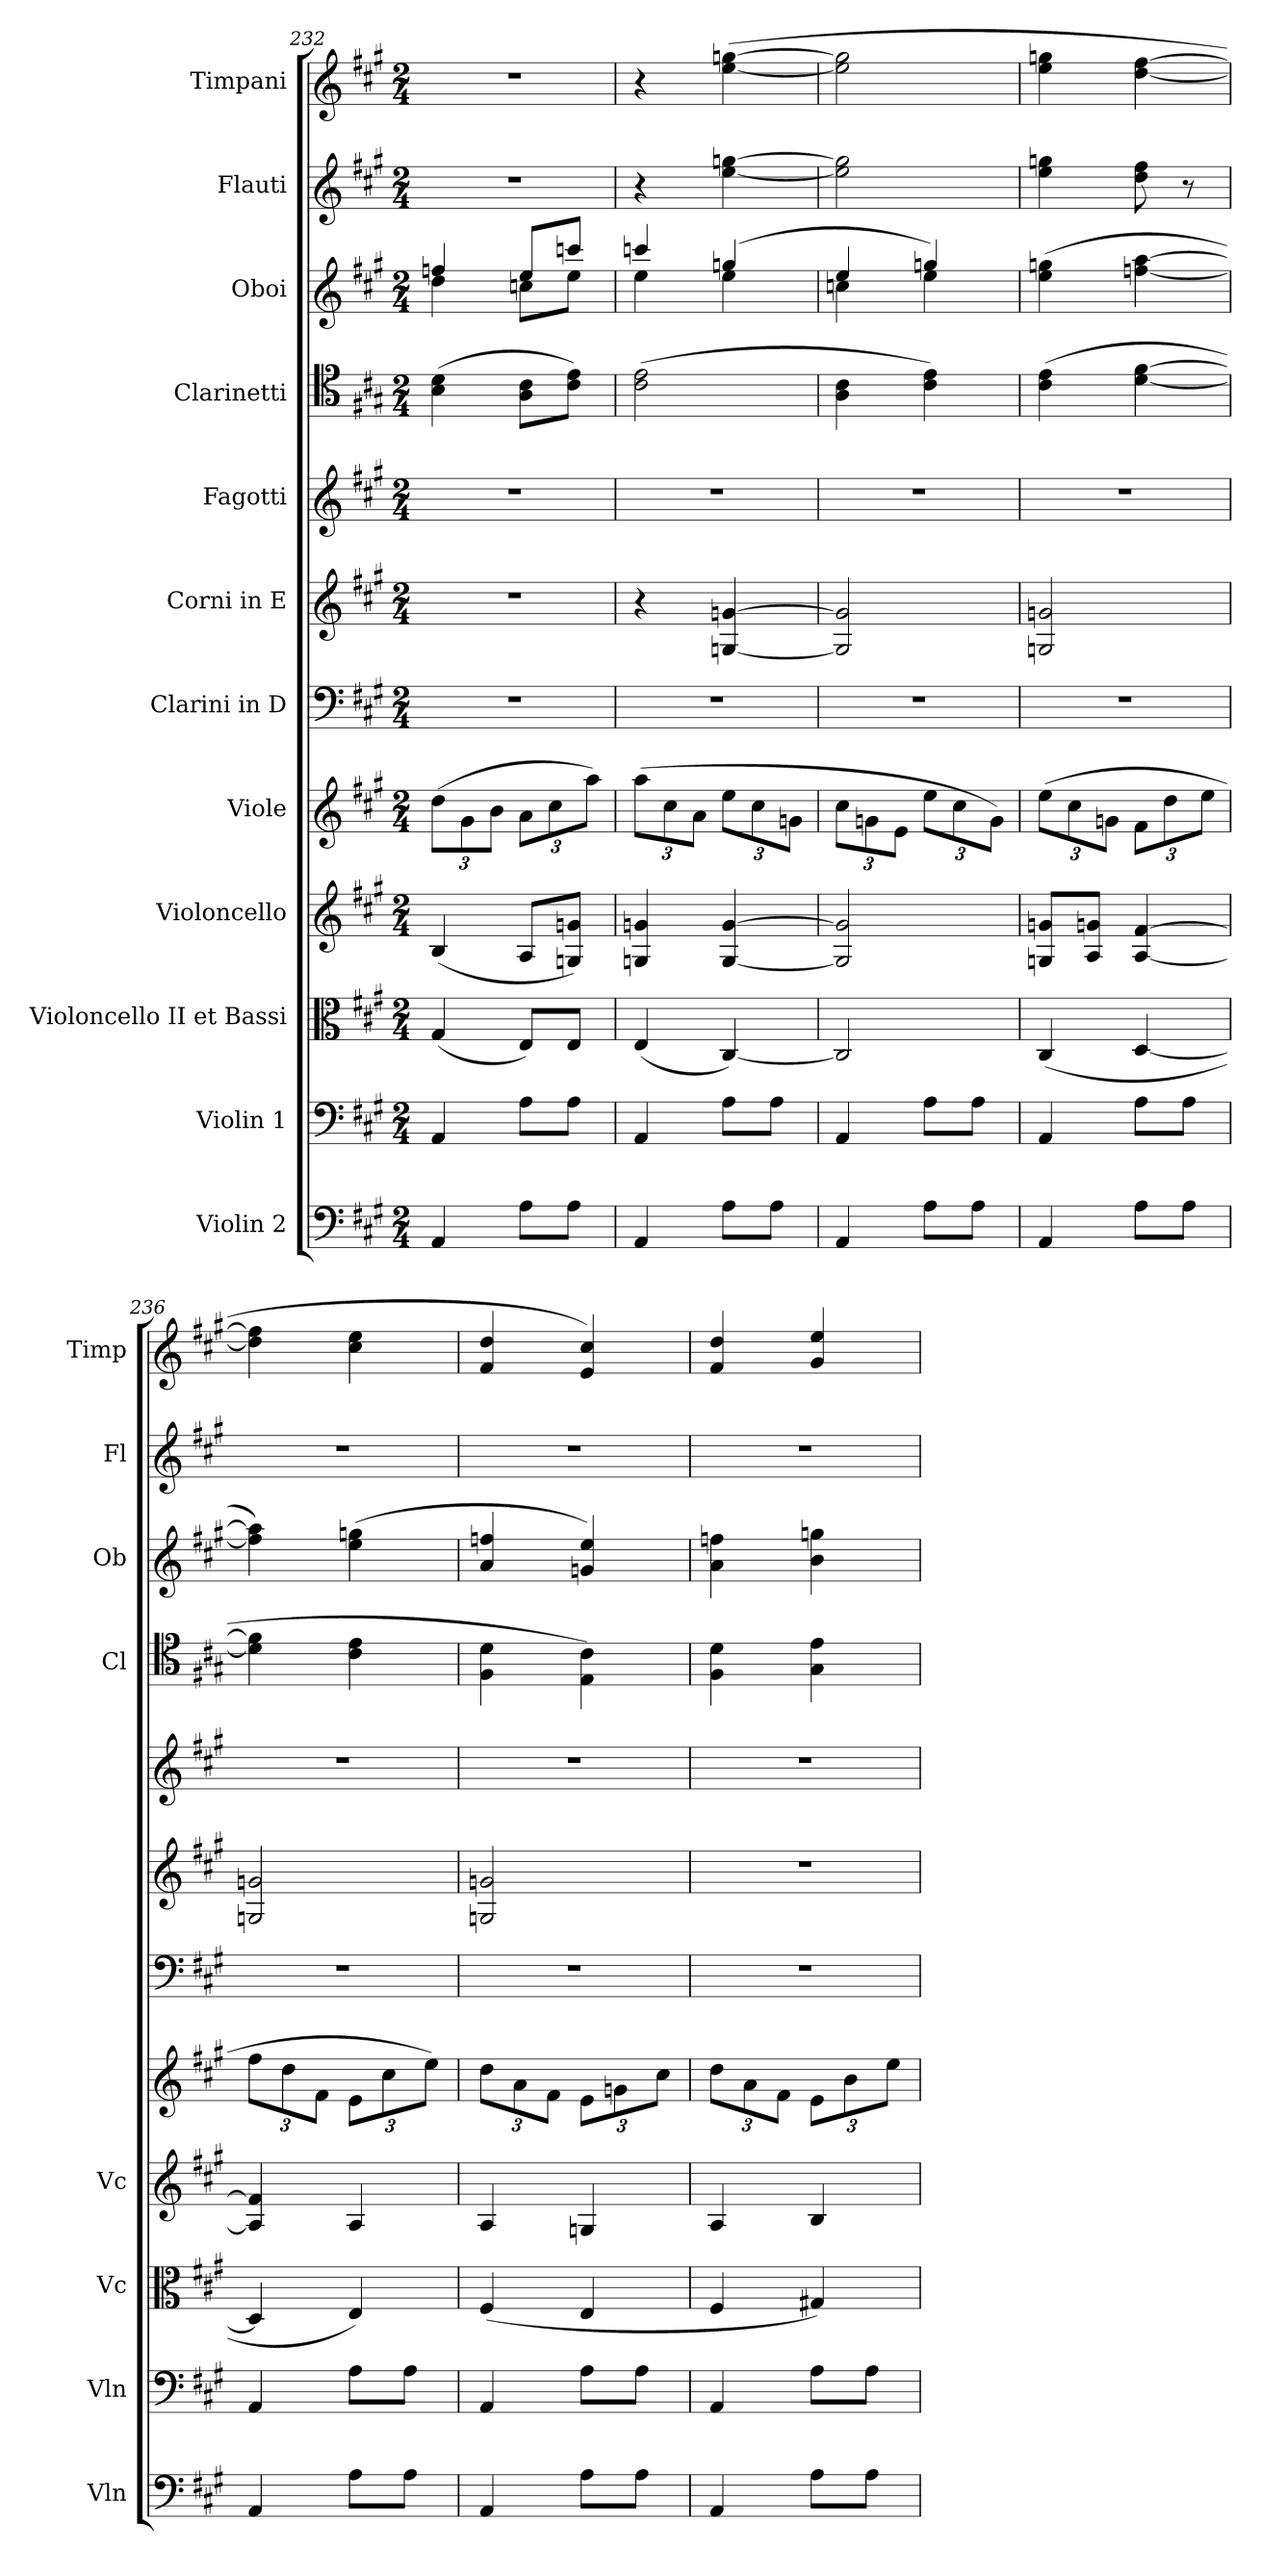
**kern	**kern	**kern	**kern	**kern	**kern	**kern	**dynam	**kern	**kern	**kern	**kern	**dynam	**kern
*part12	*part11	*part10	*part9	*part8	*part7	*part6	*part6	*part5	*part4	*part3	*part2	*part2	*part1
*staff12	*staff11	*staff10	*staff9	*staff8	*staff7	*staff6	*staff6	*staff5	*staff4	*staff3	*staff2	*staff2	*staff1
*I"Violin 2	*I"Violin 1	*I"Violoncello II et Bassi	*I"Violoncello	*I"Viole	*I"Clarini in D	*I"Corni in E	*	*I"Fagotti	*I"Clarinetti	*I"Oboi	*I"Flauti	*	*I"Timpani
*I'Vln	*I'Vln	*I'Vc	*I'Vc	*	*	*	*	*	*I'Cl	*I'Ob	*I'Fl	*	*I'Timp
*clefF4	*clefF4	*clefC3	*clefG2	*clefG2	*clefF4	*clefG2	*	*clefG2	*clefC4	*clefG2	*clefG2	*	*clefG2
*	*	*	*	*	*	*ITrd-1c-2	*	*ITrd5c8	*	*ITrd2c3	*	*	*
*k[f#c#g#]	*k[f#c#g#]	*k[f#c#g#]	*k[f#c#g#]	*k[f#c#g#]	*k[f#c#g#]	*k[f#c#g#d#a#]	*	*k[f#c#g#d#a#e#b#]	*k[f#c#g#]	*k[f#c#g#d#a#e#]	*k[f#c#g#]	*	*k[f#c#g#]
*M2/4	*M2/4	*M2/4	*M2/4	*M2/4	*M2/4	*M2/4	*	*M2/4	*M2/4	*M2/4	*M2/4	*	*M2/4
*	*	*	*	*Xbrackettup	*	*	*	*	*	*	*	*	*
=232	=232	=232	=232	=232	=232	=232	=232	=232	=232	=232	=232	=232	=232
*	*	*	*	*	*	*	*	*	*	*^	*	*	*
4AA/	4AA/	(<4G#/	(<4B/	(>12dd\L	2r	2r	.	2r	(>4B\ 4d\	4dd/	4b\	2r	.	2r
.	.	.	.	12g#\	.	.	.	.	.	.	.	.	.	.
.	.	.	.	12b\J	.	.	.	.	.	.	.	.	.	.
8A\L	8A\L	8E/L)	8A/L	12a\L	.	.	.	.	8A\ 8c#\L	8cc#/L	8a\L	.	.	.
.	.	.	.	12cc#\	.	.	.	.	.	.	.	.	.	.
8A\J	8A\J	8E/J	8Gn/ 8gn/J)	.	.	.	.	.	8c#\ 8e\J)	8aa/J	8cc#\J	.	.	.
.	.	.	.	12aa\J)	.	.	.	.	.	.	.	.	.	.
=233	=233	=233	=233	=233	=233	=233	=233	=233	=233	=233	=233	=233	=233	=233
4AA/	4AA/	(<4E/	4Gn/ 4gn/	(>12aa\L	2r	4r	.	2r	(>2c#\ 2e\	4aa/	4cc#\	4r	.	4r
.	.	.	.	12cc#\	.	.	.	.	.	.	.	.	.	.
.	.	.	.	12a\J	.	.	.	.	.	.	.	.	.	.
!	!	!	!	!	!	!	!LO:DY:b	!	!	!	!	!	!LO:DY:b	!
8A\L	8A\L	[4C#/)	[4G/ [4g/	12ee\L	.	[4A/ [4a/	P	.	.	(>4ee/	4cc#\	[4ee\ [4ggn\	P	(>[4ee\ [4ggn\
.	.	.	.	12cc#\	.	.	.	.	.	.	.	.	.	.
8A\J	8A\J	.	.	.	.	.	.	.	.	.	.	.	.	.
.	.	.	.	12gn\J	.	.	.	.	.	.	.	.	.	.
=234	=234	=234	=234	=234	=234	=234	=234	=234	=234	=234	=234	=234	=234	=234
4AA/	4AA/	2C#/]	2G]/ 2g]/	12cc#\L	2r	2A]/ 2a]/	.	2r	4A\ 4c#\	4cc#/	4a\	2ee]\ 2gg]\	.	2ee]\ 2gg]\
.	.	.	.	12gn\	.	.	.	.	.	.	.	.	.	.
.	.	.	.	12e\J	.	.	.	.	.	.	.	.	.	.
8A\L	8A\L	.	.	12ee\L	.	.	.	.	4c#\ 4e\)	4ee/)	4cc#\	.	.	.
.	.	.	.	12cc#\	.	.	.	.	.	.	.	.	.	.
8A\J	8A\J	.	.	.	.	.	.	.	.	.	.	.	.	.
.	.	.	.	12g\J)	.	.	.	.	.	.	.	.	.	.
*	*	*	*	*	*	*	*	*	*	*v	*v	*	*	*
!!LO:PB:g=z
=235	=235	=235	=235	=235	=235	=235	=235	=235	=235	=235	=235	=235	=235
4AA/	4AA/	(>4C#/	8G/ 8g/L	(>12ee\L	2r	2A/ 2a/	.	2r	(>4c#\ 4e\	(>4cc#\ 4ee\	4ee\ 4gg\	.	4ee\ 4gg\
.	.	.	.	12cc#\	.	.	.	.	.	.	.	.	.
.	.	.	8A/ 8gn/J	.	.	.	.	.	.	.	.	.	.
.	.	.	.	12gn\J	.	.	.	.	.	.	.	.	.
8A\L	8A\L	[4D/	[4A/ [4f#/	12f#\L	.	.	.	.	[4d\ [4f#\	[4dd\ [4ff#\	8dd\ 8ff#\	.	[4dd\ [4ff#\
.	.	.	.	12dd\	.	.	.	.	.	.	.	.	.
8A\J	8A\J	.	.	.	.	.	.	.	.	.	8r	.	.
.	.	.	.	12ee\J	.	.	.	.	.	.	.	.	.
=236	=236	=236	=236	=236	=236	=236	=236	=236	=236	=236	=236	=236	=236
4AA/	4AA/	4D/]	4A]/ 4f#]/	12ff#\L	2r	2A/ 2a/	.	2r	4d]\ 4f#]\	4dd]\ 4ff#]\)	2r	.	4dd]\ 4ff#]\
.	.	.	.	12dd\	.	.	.	.	.	.	.	.	.
.	.	.	.	12f#\J	.	.	.	.	.	.	.	.	.
8A\L	8A\L	4E/)	4A/	12e\L	.	.	.	.	4c#\ 4e\	(>4cc#\ 4ee\	.	.	4cc#\ 4ee\
.	.	.	.	12cc#\	.	.	.	.	.	.	.	.	.
8A\J	8A\J	.	.	.	.	.	.	.	.	.	.	.	.
.	.	.	.	12ee\J)	.	.	.	.	.	.	.	.	.
=237	=237	=237	=237	=237	=237	=237	=237	=237	=237	=237	=237	=237	=237
4AA/	4AA/	(<4F#/	4A/	12dd\L	2r	2A/ 2a/	.	2r	4F#\ 4d\	4f#/ 4dd/	2r	.	4f#/ 4dd/
.	.	.	.	12a\	.	.	.	.	.	.	.	.	.
.	.	.	.	12f#\J	.	.	.	.	.	.	.	.	.
8A\L	8A\L	4E/	4Gn/	12e\L	.	.	.	.	4E\ 4c#\)	4e/ 4cc#/)	.	.	4e/ 4cc#/)
.	.	.	.	12gn\	.	.	.	.	.	.	.	.	.
8A\J	8A\J	.	.	.	.	.	.	.	.	.	.	.	.
.	.	.	.	12cc#\J	.	.	.	.	.	.	.	.	.
=238	=238	=238	=238	=238	=238	=238	=238	=238	=238	=238	=238	=238	=238
4AA/	4AA/	4F#/	4A/	12dd\L	2r	2r	.	2r	4F#\ 4d\	4f#\ 4dd\	2r	.	4f#/ 4dd/
.	.	.	.	12a\	.	.	.	.	.	.	.	.	.
.	.	.	.	12f#\J	.	.	.	.	.	.	.	.	.
8A\L	8A\L	4G#X/)	4B/	12e\L	.	.	.	.	4G#\ 4e\	4g#\ 4ee\	.	.	4g#/ 4ee/
.	.	.	.	12b\	.	.	.	.	.	.	.	.	.
8A\J	8A\J	.	.	.	.	.	.	.	.	.	.	.	.
.	.	.	.	12ee\J	.	.	.	.	.	.	.	.	.
=	=	=	=	=	=	=	=	=	=	=	=	=	=
*-	*-	*-	*-	*-	*-	*-	*-	*-	*-	*-	*-	*-	*-
